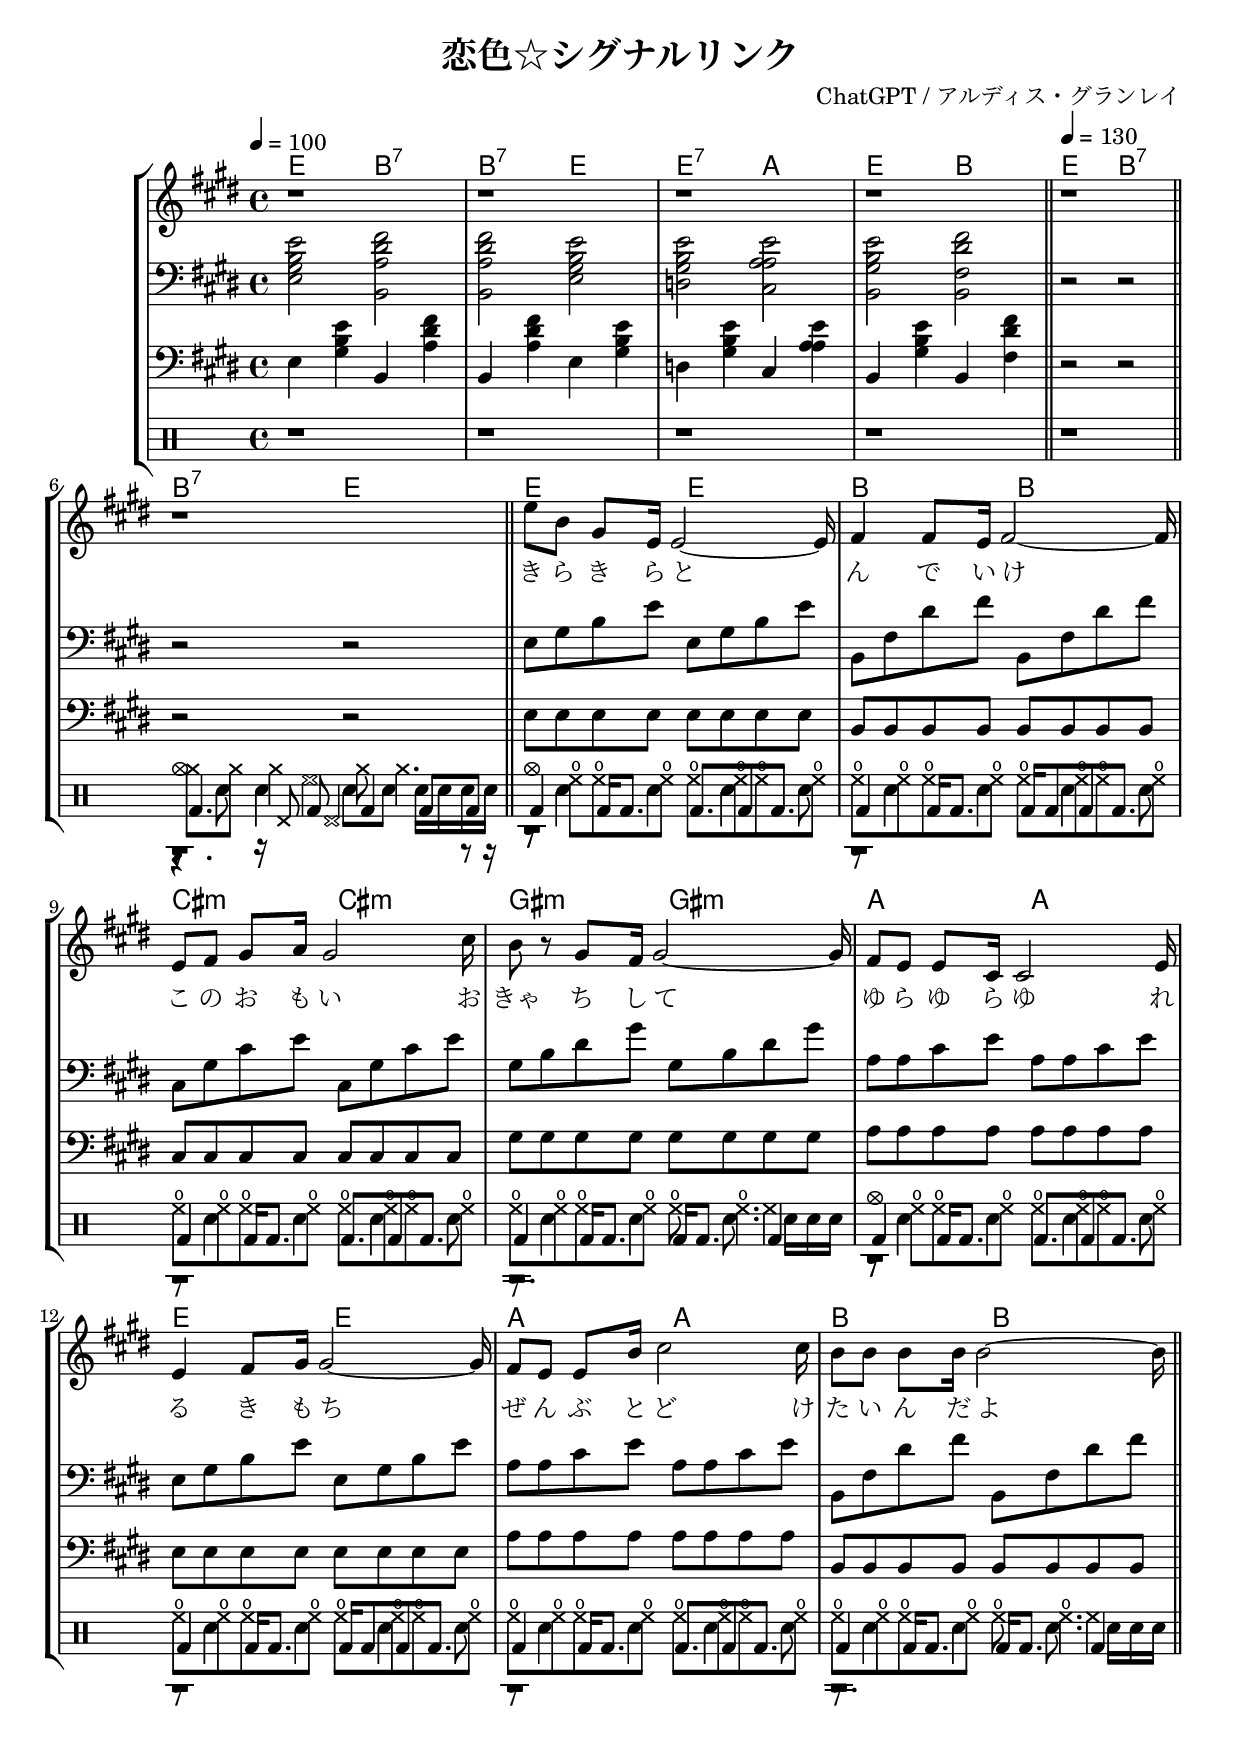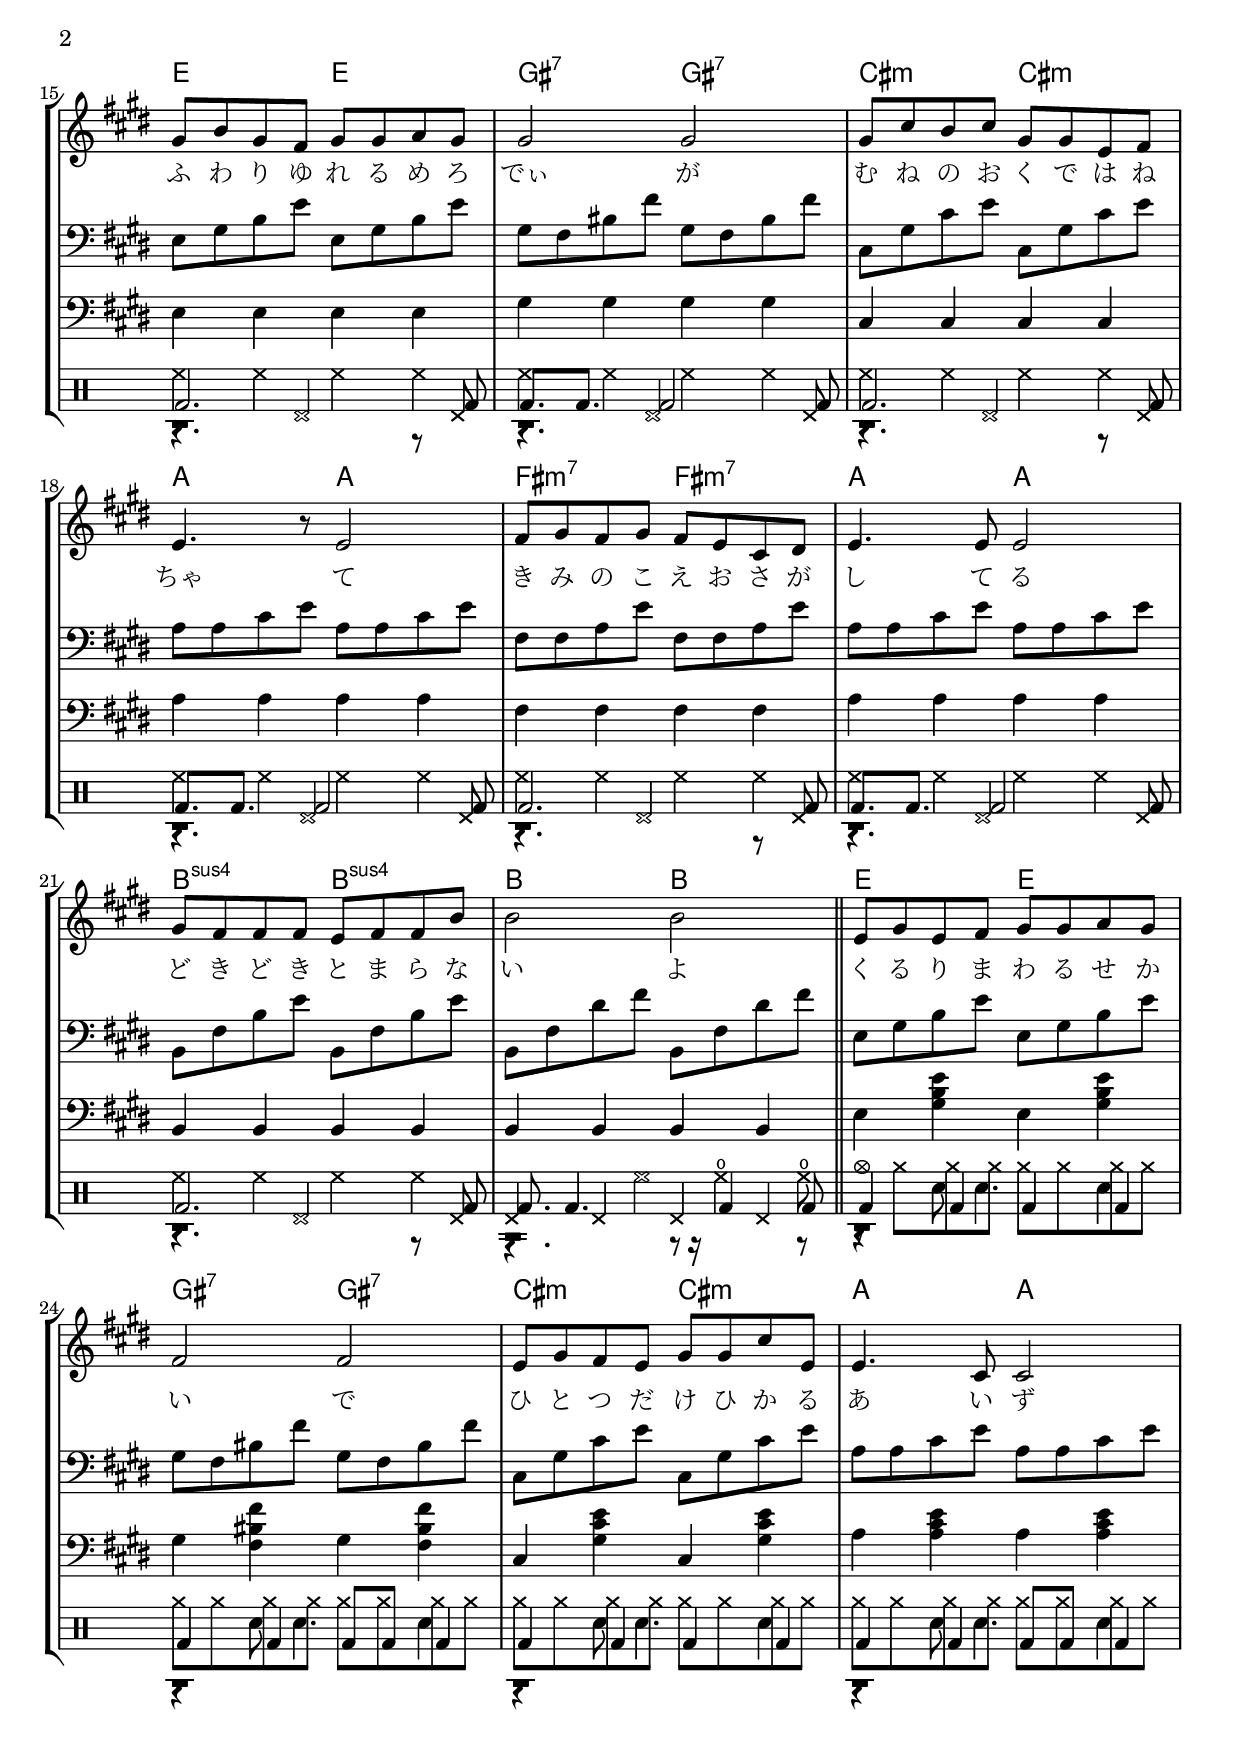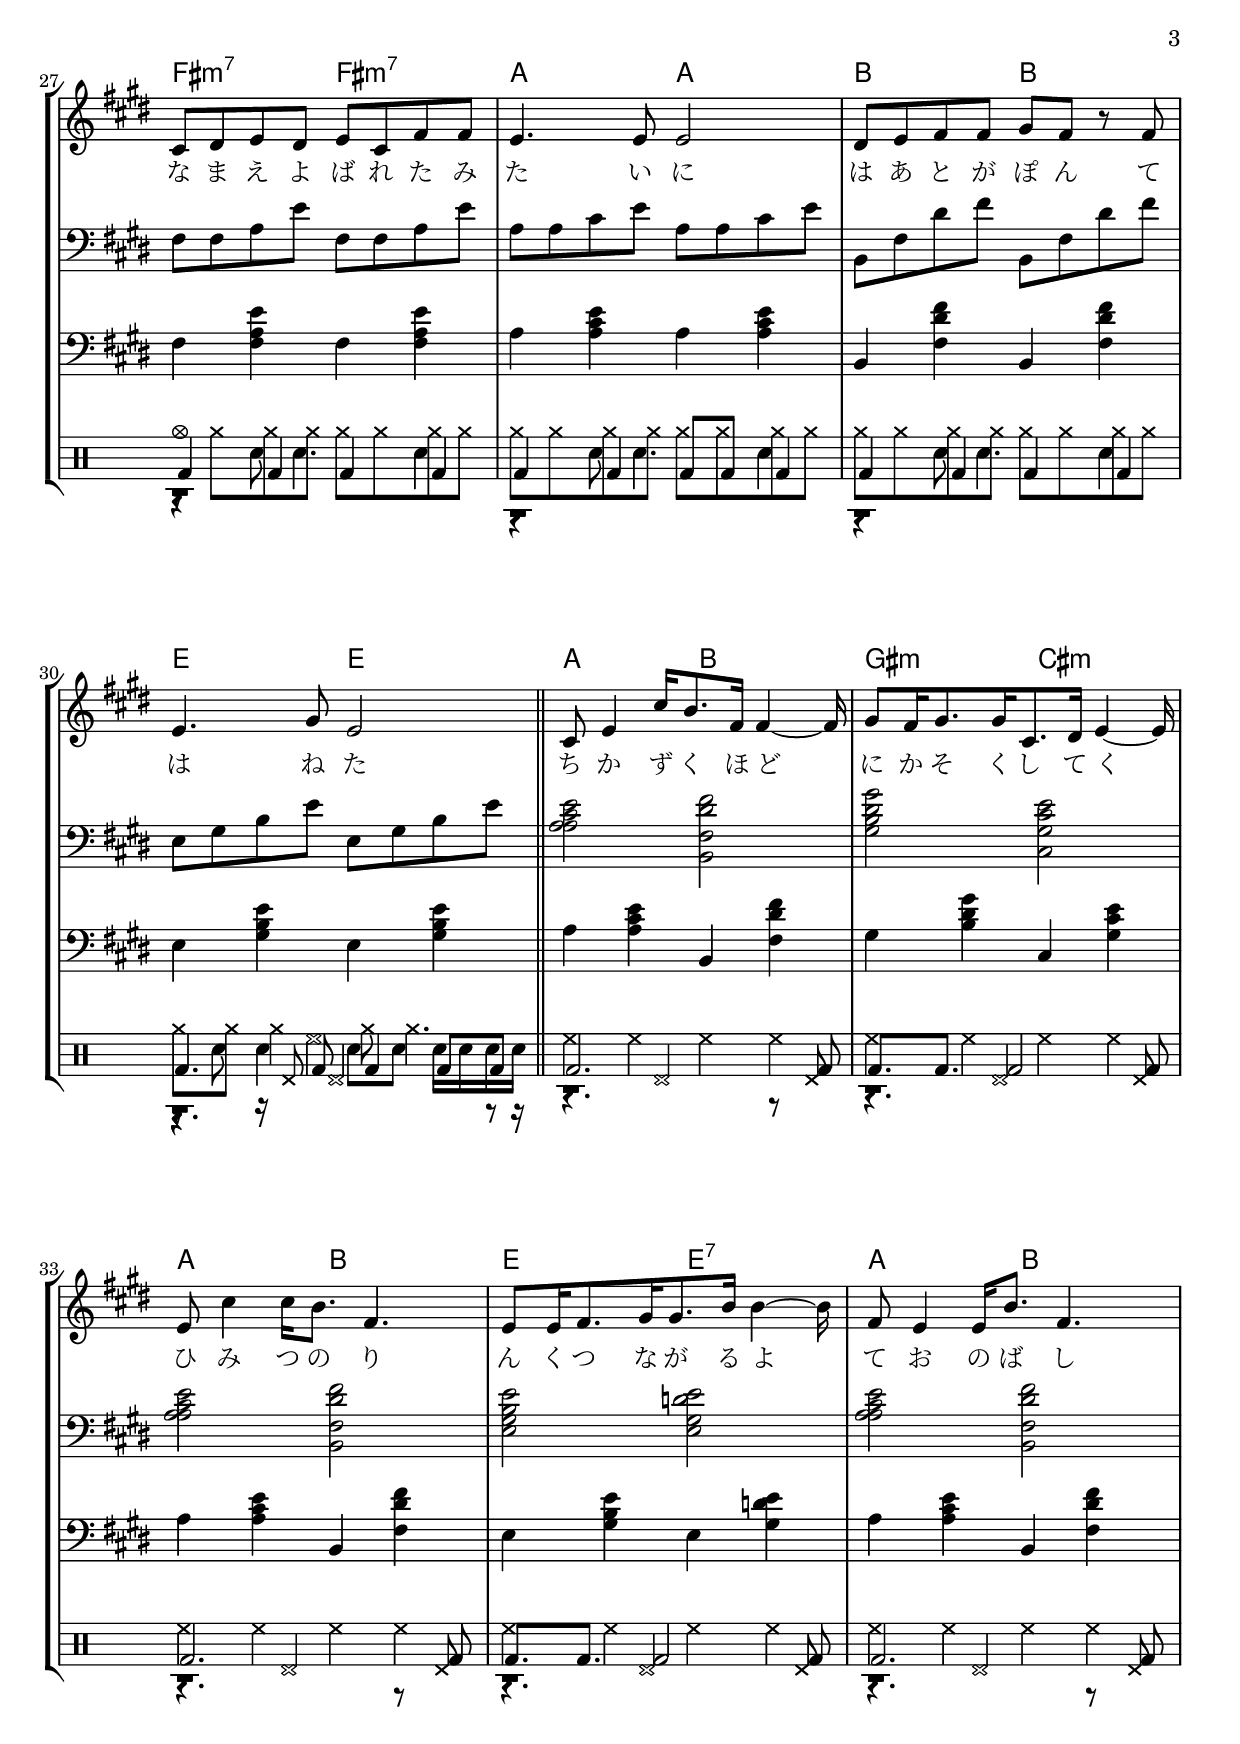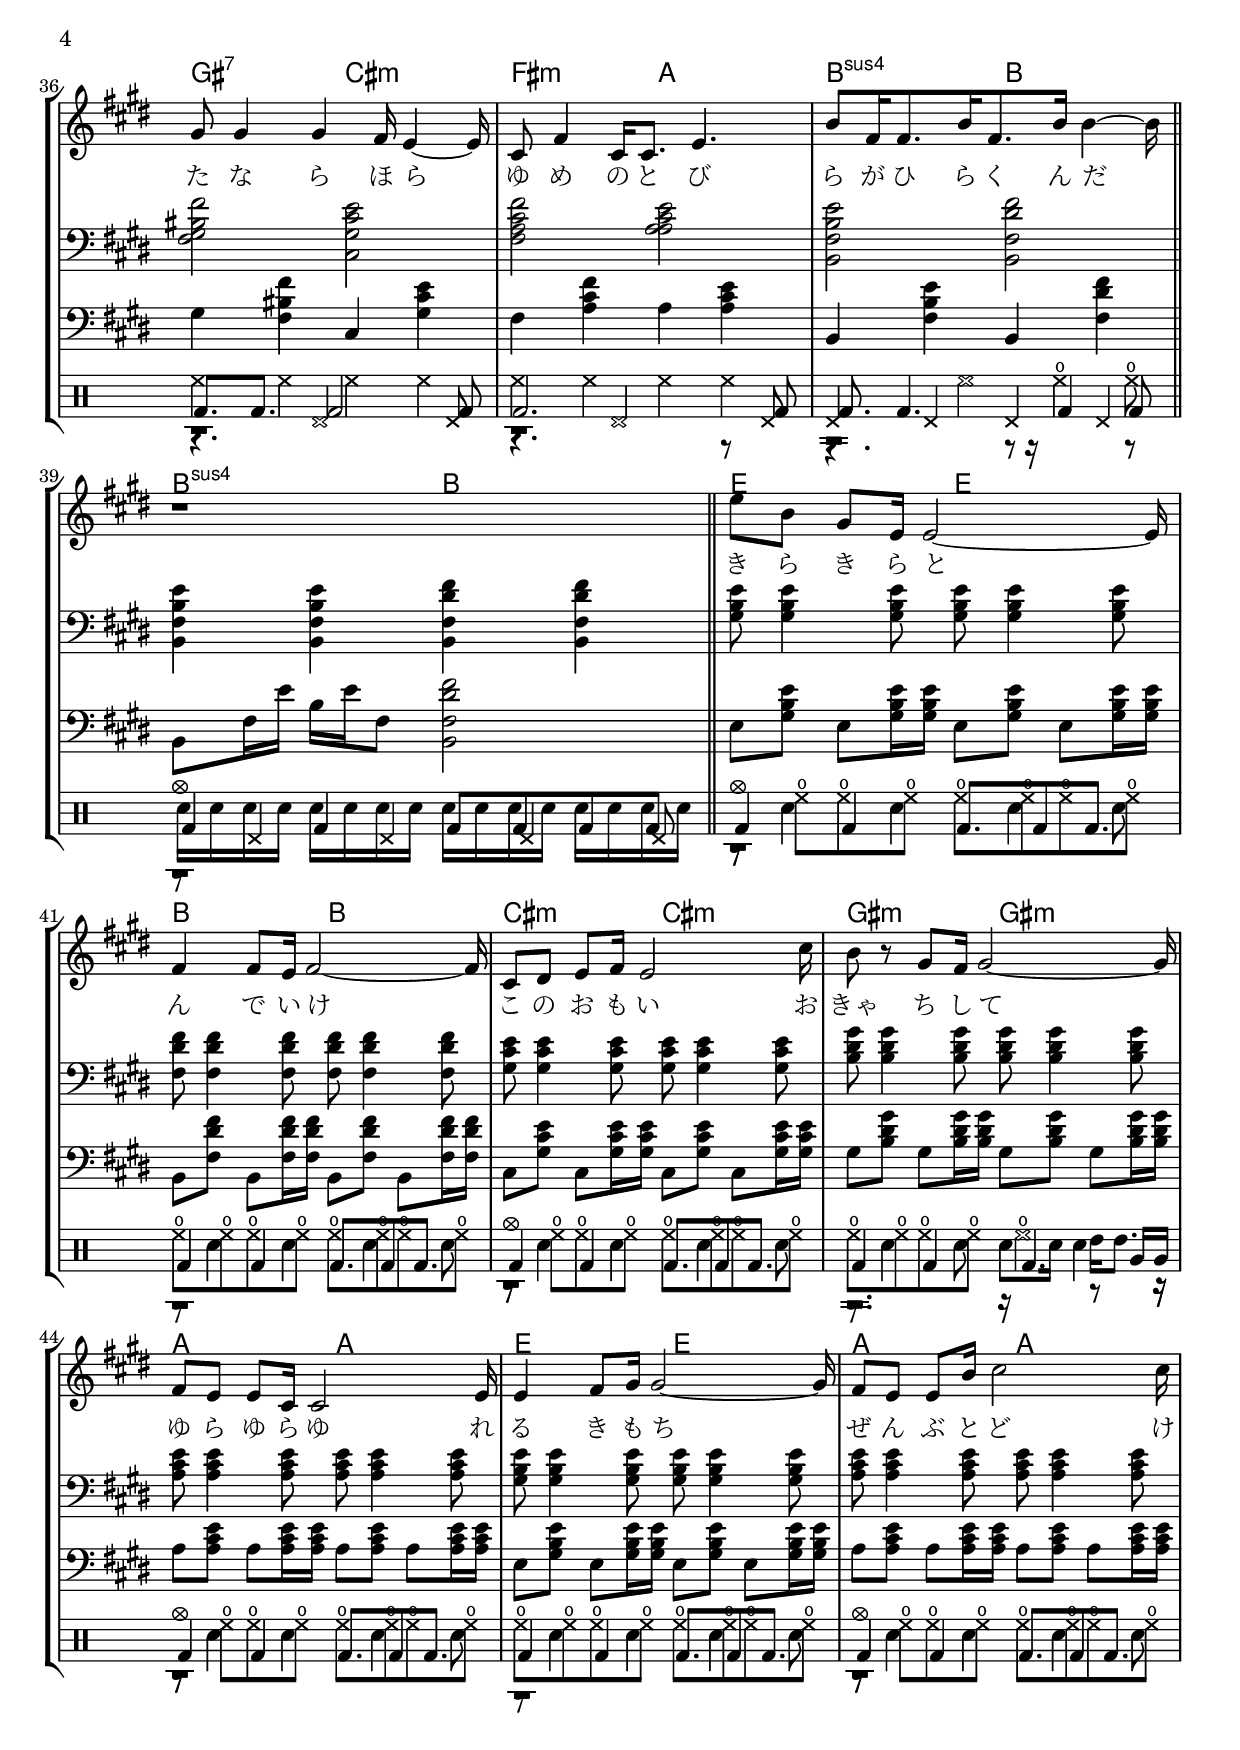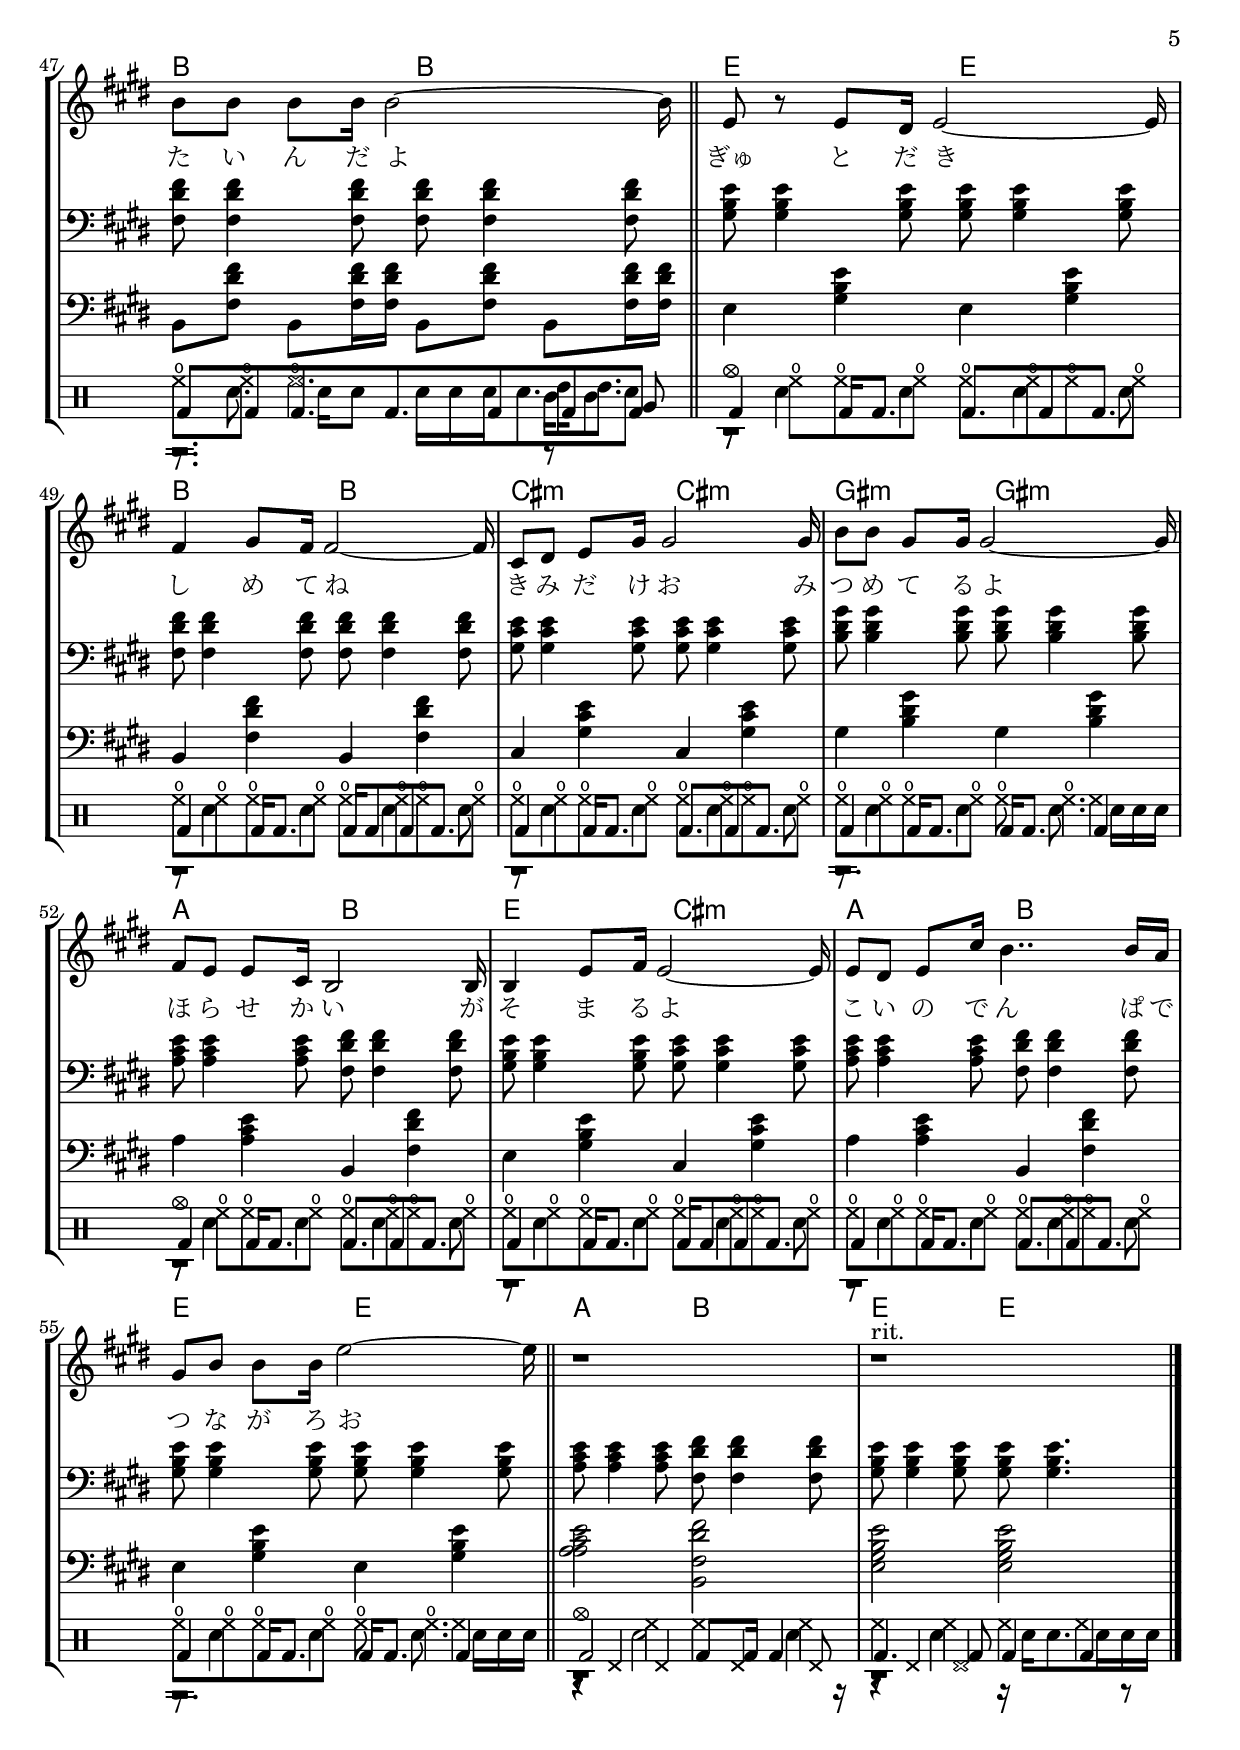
\version "2.12.1"

\header {
	title = \markup {恋色☆シグナルリンク}
	composer = \markup \center-column {"ChatGPT / アルディス・グランレイ"}
}

harmony = \chordmode {
	e2 b2:7 b2:7 e2 e2:7 a2 e2 b2 

	e2 b2:7 

	b2:7 e2 

	e2 e2 b2 b2 cis2:m cis2:m gis2:m gis2:m a2 a2 e2 e2 a2 a2 b2 b2 

	e2 e2 gis2:7 gis2:7 cis2:m cis2:m a2 a2 fis2:min7 fis2:min7 a2 a2 b2:sus4 b2:sus4 b2 b2 

	e2 e2 gis2:7 gis2:7 cis2:m cis2:m a2 a2 fis2:min7 fis2:min7 a2 a2 b2 b2 e2 e2 

	a2 b2 gis2:m cis2:m a2 b2 e2 e2:7 a2 b2 gis2:7 cis2:m fis2:m a2 b2:sus4 b2 

	b2:sus4 b2 

	e2 e2 b2 b2 cis2:m cis2:m gis2:m gis2:m a2 a2 e2 e2 a2 a2 b2 b2 

	e2 e2 b2 b2 cis2:m cis2:m gis2:m gis2:m a2 b2 e2 cis2:m a2 b2 e2 e2 

	a2 b2 e2 e2 
}

melody = {
	\key e \major
	\tempo 4 = 100
	r1 | r1 | r1 | r1   
	\tempo 4 = 130
	r1   
	r1   
	\set Staff.midiInstrument = #"Distorted Guitar"
	\set Staff.midiMinimumVolume = #0.7
	\set Staff.midiMaximumVolume = #0.9
	e''8  b'8  gis'8  e'16  e'2~e'16 
	fis'4  fis'8  e'16  fis'2~fis'16 
	e'8  fis'8  gis'8  a'16  gis'2  cis''16 
	b'8  r8  gis'8  fis'16  gis'2~gis'16 
	fis'8  e'8  e'8  cis'16  cis'2  e'16 
	e'4  fis'8  gis'16  gis'2~gis'16 
	fis'8  e'8  e'8  b'16  cis''2  cis''16 
	b'8  b'8  b'8  b'16  b'2~b'16
	\set Staff.midiInstrument = #"fss0.32"
	\set Staff.midiMinimumVolume = #0.7
	\set Staff.midiMaximumVolume = #0.9
	gis'8  b'8  gis'8  fis'8  gis'8  gis'8  a'8  gis'8 
	gis'2  gis'2 
	gis'8  cis''8  b'8  cis''8  gis'8  gis'8  e'8  fis'8 
	e'4.  r8  e'2 
	fis'8  gis'8  fis'8  gis'8  fis'8  e'8  cis'8  dis'8 
	e'4.  e'8  e'2 
	gis'8  fis'8  fis'8  fis'8  e'8  fis'8  fis'8  b'8 
	b'2  b'2
	\set Staff.midiInstrument = #"fss0.32"
	\set Staff.midiMinimumVolume = #0.7
	\set Staff.midiMaximumVolume = #0.9
	e'8  gis'8  e'8  fis'8  gis'8  gis'8  a'8  gis'8 
	fis'2  fis'2 
	e'8  gis'8  fis'8  e'8  gis'8  gis'8  cis''8  e'8 
	e'4.  cis'8  cis'2 
	cis'8  dis'8  e'8  dis'8  e'8  cis'8  fis'8  fis'8 
	e'4.  e'8  e'2 
	dis'8  e'8  fis'8  fis'8  gis'8  fis'8  r8  fis'8 
	e'4.  gis'8  e'2
	\set Staff.midiInstrument = #"fss0.32"
	\set Staff.midiMinimumVolume = #0.7
	\set Staff.midiMaximumVolume = #0.9
	cis'8  e'4  cis''16  b'8.  fis'16  fis'4~fis'16 
	gis'8  fis'16  gis'8.  gis'16  cis'8.  dis'16  e'4~e'16 
	e'8  cis''4  cis''16  b'8.  fis'4. 
	e'8  e'16  fis'8.  gis'16  gis'8.  b'16  b'4~b'16 
	fis'8  e'4  e'16  b'8.  fis'4. 
	gis'8  gis'4  gis'4  fis'16  e'4~e'16 
	cis'8  fis'4  cis'16  cis'8.  e'4. 
	b'8  fis'16  fis'8.  b'16  fis'8.  b'16  b'4~b'16
	r1   
	\set Staff.midiInstrument = #"fss0.32"
	\set Staff.midiMinimumVolume = #0.7
	\set Staff.midiMaximumVolume = #0.9
	e''8  b'8  gis'8  e'16  e'2~e'16 
	fis'4  fis'8  e'16  fis'2~fis'16 
	cis'8  dis'8  e'8  fis'16  e'2  cis''16 
	b'8  r8  gis'8  fis'16  gis'2~gis'16 
	fis'8  e'8  e'8  cis'16  cis'2  e'16 
	e'4  fis'8  gis'16  gis'2~gis'16 
	fis'8  e'8  e'8  b'16  cis''2  cis''16 
	b'8  b'8  b'8  b'16  b'2~b'16
	\set Staff.midiInstrument = #"fss0.32"
	\set Staff.midiMinimumVolume = #0.7
	\set Staff.midiMaximumVolume = #0.9
	e'8  r8  e'8  dis'16  e'2~e'16 
	fis'4  gis'8  fis'16  fis'2~fis'16 
	cis'8  dis'8  e'8  gis'16  gis'2  gis'16 
	b'8  b'8  gis'8  gis'16  gis'2~gis'16 
	fis'8  e'8  e'8  cis'16  b2  b16 
	b4  e'8  fis'16  e'2~e'16 
	e'8  dis'8  e'8  cis''16  b'4..  b'16  a'16 
	gis'8  b'8  b'8  b'16  e''2~e''16
	r1 | r1^"rit." \bar "|."
}

words = \lyricmode {
	
	
	
	き  ら  き  ら  と  ん  で  い  け  こ  の  お  も  い  お  きゃ  ち  し  て  ゆ  ら  ゆ  ら  ゆ  れ  る  き  も  ち  ぜ  ん  ぶ  と  ど  け  た  い  ん  だ  よ  
	ふ  わ  り  ゆ  れ  る  め  ろ  でぃ  が  む  ね  の  お  く  で  は  ね  ちゃ  て  き  み  の  こ  え  お  さ  が  し  て  る  ど  き  ど  き  と  ま  ら  な  い  よ  
	く  る  り  ま  わ  る  せ  か  い  で  ひ  と  つ  だ  け  ひ  か  る  あ  い  ず  な  ま  え  よ  ば  れ  た  み  た  い  に  は  あ  と  が  ぽ  ん  て  は  ね  た  
	ち  か  ず  く  ほ  ど  に  か  そ  く  し  て  く  ひ  み  つ  の  り  ん  く  つ  な  が  る  よ  て  お  の  ば  し  た  な  ら  ほ  ら  ゆ  め  の  と  び  ら  が  ひ  ら  く  ん  だ  
	
	き  ら  き  ら  と  ん  で  い  け  こ  の  お  も  い  お  きゃ  ち  し  て  ゆ  ら  ゆ  ら  ゆ  れ  る  き  も  ち  ぜ  ん  ぶ  と  ど  け  た  い  ん  だ  よ  
	ぎゅ  と  だ  き  し  め  て  ね  き  み  だ  け  お  み  つ  め  て  る  よ  ほ  ら  せ  か  い  が  そ  ま  る  よ  こ  い  の  で  ん  ぱ  で  つ  な  が  ろ  お  
	
}

tempochange = {
	\time 4/4
	\tempo 4 = 100
	r1 | r1 | r1 | r1 \bar "||"
	\tempo 4 = 130
	r1 \bar "||"
	\tempo 4 = 130
	r1 \bar "||"
	\tempo 4 = 130
	r1 | r1 | r1 | r1 | r1 | r1 | r1 | r1 \bar "||"
	\tempo 4 = 130
	r1 | r1 | r1 | r1 | r1 | r1 | r1 | r1 \bar "||"
	\tempo 4 = 130
	r1 | r1 | r1 | r1 | r1 | r1 | r1 | r1 \bar "||"
	\tempo 4 = 130
	r1 | r1 | r1 | r1 | r1 | r1 | r1 | r1 \bar "||"
	\tempo 4 = 130
	r1 \bar "||"
	\tempo 4 = 130
	r1 | r1 | r1 | r1 | r1 | r1 | r1 | r1 \bar "||"
	\tempo 4 = 130
	r1 | r1 | r1 | r1 | r1 | r1 | r1 | r1 \bar "||"
	\tempo 4 = 130
	r1 | \tempo 4 = 97 r2 \tempo 4 = 86 r2 \bar "|."
}

mainacc = {
	\clef bass
	\set Staff.midiInstrument = #"String Ensemble 2"
	\set Staff.midiMinimumVolume = #0.3
	\set Staff.midiMaximumVolume = #0.6
	\time 4/4
	\key e \major
	\tempo 4 = 100
	<e gis b e'>2
	<b, a dis' fis'>2
	<b, a dis' fis'>2
	<e gis b e'>2
	<d gis b e'>2
	<cis a a e'>2
	<b, gis b e'>2
	<b, fis dis' fis'>2
	\bar "||"

	\set Staff.midiInstrument = #"Acoustic Guitar (steel)"
	\set Staff.midiMinimumVolume = #0.3
	\set Staff.midiMaximumVolume = #0.6
	\tempo 4 = 130
	r2
	r2
	\bar "||"

	\set Staff.midiInstrument = #"Acoustic Guitar (steel)"
	\set Staff.midiMinimumVolume = #0.3
	\set Staff.midiMaximumVolume = #0.6
	r2
	r2
	\bar "||"

	\set Staff.midiInstrument = #"Acoustic Guitar (steel)"
	\set Staff.midiMinimumVolume = #0.3
	\set Staff.midiMaximumVolume = #0.6
	e8 gis8 b8 e'8
	e8 gis8 b8 e'8
	b,8 fis8 dis'8 fis'8
	b,8 fis8 dis'8 fis'8
	cis8 gis8 cis'8 e'8
	cis8 gis8 cis'8 e'8
	gis8 b8 dis'8 gis'8
	gis8 b8 dis'8 gis'8
	a8 a8 cis'8 e'8
	a8 a8 cis'8 e'8
	e8 gis8 b8 e'8
	e8 gis8 b8 e'8
	a8 a8 cis'8 e'8
	a8 a8 cis'8 e'8
	b,8 fis8 dis'8 fis'8
	b,8 fis8 dis'8 fis'8
	\bar "||"

	\set Staff.midiInstrument = #"Acoustic Guitar (steel)"
	\set Staff.midiMinimumVolume = #0.3
	\set Staff.midiMaximumVolume = #0.6
	e8 gis8 b8 e'8
	e8 gis8 b8 e'8
	gis8 fis8 bis8 fis'8
	gis8 fis8 bis8 fis'8
	cis8 gis8 cis'8 e'8
	cis8 gis8 cis'8 e'8
	a8 a8 cis'8 e'8
	a8 a8 cis'8 e'8
	fis8 fis8 a8 e'8
	fis8 fis8 a8 e'8
	a8 a8 cis'8 e'8
	a8 a8 cis'8 e'8
	b,8 fis8 b8 e'8
	b,8 fis8 b8 e'8
	b,8 fis8 dis'8 fis'8
	b,8 fis8 dis'8 fis'8
	\bar "||"

	\set Staff.midiInstrument = #"Electric Bass (finger)"
	\set Staff.midiMinimumVolume = #0.3
	\set Staff.midiMaximumVolume = #0.6
	e8 gis8 b8 e'8
	e8 gis8 b8 e'8
	gis8 fis8 bis8 fis'8
	gis8 fis8 bis8 fis'8
	cis8 gis8 cis'8 e'8
	cis8 gis8 cis'8 e'8
	a8 a8 cis'8 e'8
	a8 a8 cis'8 e'8
	fis8 fis8 a8 e'8
	fis8 fis8 a8 e'8
	a8 a8 cis'8 e'8
	a8 a8 cis'8 e'8
	b,8 fis8 dis'8 fis'8
	b,8 fis8 dis'8 fis'8
	e8 gis8 b8 e'8
	e8 gis8 b8 e'8
	\bar "||"

	\set Staff.midiInstrument = #"Acoustic Guitar (steel)"
	\set Staff.midiMinimumVolume = #0.3
	\set Staff.midiMaximumVolume = #0.6
	<a a cis' e'>2
	<b, fis dis' fis'>2
	<gis b dis' gis'>2
	<cis gis cis' e'>2
	<a a cis' e'>2
	<b, fis dis' fis'>2
	<e gis b e'>2
	<e gis d' e'>2
	<a a cis' e'>2
	<b, fis dis' fis'>2
	<gis fis bis fis'>2
	<cis gis cis' e'>2
	<fis a cis' fis'>2
	<a a cis' e'>2
	<b, fis b e'>2
	<b, fis dis' fis'>2
	\bar "||"

	\set Staff.midiInstrument = #"Acoustic Guitar (steel)"
	\set Staff.midiMinimumVolume = #0.3
	\set Staff.midiMaximumVolume = #0.6
	<b, fis b e'>4 <b, fis b e'>4
	<b, fis dis' fis'>4 <b, fis dis' fis'>4
	\bar "||"

	\set Staff.midiInstrument = #"Acoustic Guitar (steel)"
	\set Staff.midiMinimumVolume = #0.3
	\set Staff.midiMaximumVolume = #0.6
	<gis b e'>8 <gis b e'>4 <gis b e'>8
	<gis b e'>8 <gis b e'>4 <gis b e'>8
	<fis dis' fis'>8 <fis dis' fis'>4 <fis dis' fis'>8
	<fis dis' fis'>8 <fis dis' fis'>4 <fis dis' fis'>8
	<gis cis' e'>8 <gis cis' e'>4 <gis cis' e'>8
	<gis cis' e'>8 <gis cis' e'>4 <gis cis' e'>8
	<b dis' gis'>8 <b dis' gis'>4 <b dis' gis'>8
	<b dis' gis'>8 <b dis' gis'>4 <b dis' gis'>8
	<a cis' e'>8 <a cis' e'>4 <a cis' e'>8
	<a cis' e'>8 <a cis' e'>4 <a cis' e'>8
	<gis b e'>8 <gis b e'>4 <gis b e'>8
	<gis b e'>8 <gis b e'>4 <gis b e'>8
	<a cis' e'>8 <a cis' e'>4 <a cis' e'>8
	<a cis' e'>8 <a cis' e'>4 <a cis' e'>8
	<fis dis' fis'>8 <fis dis' fis'>4 <fis dis' fis'>8
	<fis dis' fis'>8 <fis dis' fis'>4 <fis dis' fis'>8
	\bar "||"

	\set Staff.midiInstrument = #"Acoustic Guitar (steel)"
	\set Staff.midiMinimumVolume = #0.3
	\set Staff.midiMaximumVolume = #0.6
	<gis b e'>8 <gis b e'>4 <gis b e'>8
	<gis b e'>8 <gis b e'>4 <gis b e'>8
	<fis dis' fis'>8 <fis dis' fis'>4 <fis dis' fis'>8
	<fis dis' fis'>8 <fis dis' fis'>4 <fis dis' fis'>8
	<gis cis' e'>8 <gis cis' e'>4 <gis cis' e'>8
	<gis cis' e'>8 <gis cis' e'>4 <gis cis' e'>8
	<b dis' gis'>8 <b dis' gis'>4 <b dis' gis'>8
	<b dis' gis'>8 <b dis' gis'>4 <b dis' gis'>8
	<a cis' e'>8 <a cis' e'>4 <a cis' e'>8
	<fis dis' fis'>8 <fis dis' fis'>4 <fis dis' fis'>8
	<gis b e'>8 <gis b e'>4 <gis b e'>8
	<gis cis' e'>8 <gis cis' e'>4 <gis cis' e'>8
	<a cis' e'>8 <a cis' e'>4 <a cis' e'>8
	<fis dis' fis'>8 <fis dis' fis'>4 <fis dis' fis'>8
	<gis b e'>8 <gis b e'>4 <gis b e'>8
	<gis b e'>8 <gis b e'>4 <gis b e'>8
	\bar "||"

	\set Staff.midiInstrument = #"Acoustic Guitar (steel)"
	\set Staff.midiMinimumVolume = #0.3
	\set Staff.midiMaximumVolume = #0.6
	<a cis' e'>8 <a cis' e'>4 <a cis' e'>8
	<fis dis' fis'>8 <fis dis' fis'>4 <fis dis' fis'>8
	<gis b e'>8 <gis b e'>4 <gis b e'>8
	<gis b e'>8 <gis b e'>4.
	\bar "|."
}

subacc = {
	\clef bass
	\set Staff.midiInstrument = #"Clav"
	\set Staff.midiMinimumVolume = #0.3
	\set Staff.midiMaximumVolume = #0.6
	\time 4/4
	\key e \major
	\tempo 4 = 100
	e4 <gis b e'>4
	b,4 <a dis' fis'>4
	b,4 <a dis' fis'>4
	e4 <gis b e'>4
	d4 <gis b e'>4
	cis4 <a a e'>4
	b,4 <gis b e'>4
	b,4 <fis dis' fis'>4
	\bar "||"

	\set Staff.midiInstrument = #"Electric Bass (finger)"
	\set Staff.midiMinimumVolume = #0.3
	\set Staff.midiMaximumVolume = #0.6
	\tempo 4 = 130
	r2
	r2
	\bar "||"

	\set Staff.midiInstrument = #"Electric Bass (finger)"
	\set Staff.midiMinimumVolume = #0.3
	\set Staff.midiMaximumVolume = #0.6
	r2
	r2
	\bar "||"

	\set Staff.midiInstrument = #"Electric Bass (finger)"
	\set Staff.midiMinimumVolume = #0.3
	\set Staff.midiMaximumVolume = #0.6
	e8 e8 e8 e8
	e8 e8 e8 e8
	b,8 b,8 b,8 b,8
	b,8 b,8 b,8 b,8
	cis8 cis8 cis8 cis8
	cis8 cis8 cis8 cis8
	gis8 gis8 gis8 gis8
	gis8 gis8 gis8 gis8
	a8 a8 a8 a8
	a8 a8 a8 a8
	e8 e8 e8 e8
	e8 e8 e8 e8
	a8 a8 a8 a8
	a8 a8 a8 a8
	b,8 b,8 b,8 b,8
	b,8 b,8 b,8 b,8
	\bar "||"

	\set Staff.midiInstrument = #"Electric Bass (finger)"
	\set Staff.midiMinimumVolume = #0.3
	\set Staff.midiMaximumVolume = #0.6
	e4 e4
	e4 e4
	gis4 gis4
	gis4 gis4
	cis4 cis4
	cis4 cis4
	a4 a4
	a4 a4
	fis4 fis4
	fis4 fis4
	a4 a4
	a4 a4
	b,4 b,4
	b,4 b,4
	b,4 b,4
	b,4 b,4
	\bar "||"

	\set Staff.midiInstrument = #"Electric Bass (finger)"
	\set Staff.midiMinimumVolume = #0.3
	\set Staff.midiMaximumVolume = #0.6
	e4 <gis b e'>4
	e4 <gis b e'>4
	gis4 <fis bis fis'>4
	gis4 <fis bis fis'>4
	cis4 <gis cis' e'>4
	cis4 <gis cis' e'>4
	a4 <a cis' e'>4
	a4 <a cis' e'>4
	fis4 <fis a e'>4
	fis4 <fis a e'>4
	a4 <a cis' e'>4
	a4 <a cis' e'>4
	b,4 <fis dis' fis'>4
	b,4 <fis dis' fis'>4
	e4 <gis b e'>4
	e4 <gis b e'>4
	\bar "||"

	\set Staff.midiInstrument = #"String Ensemble 1"
	\set Staff.midiMinimumVolume = #0.3
	\set Staff.midiMaximumVolume = #0.6
	a4 <a cis' e'>4
	b,4 <fis dis' fis'>4
	gis4 <b dis' gis'>4
	cis4 <gis cis' e'>4
	a4 <a cis' e'>4
	b,4 <fis dis' fis'>4
	e4 <gis b e'>4
	e4 <gis d' e'>4
	a4 <a cis' e'>4
	b,4 <fis dis' fis'>4
	gis4 <fis bis fis'>4
	cis4 <gis cis' e'>4
	fis4 <a cis' fis'>4
	a4 <a cis' e'>4
	b,4 <fis b e'>4
	b,4 <fis dis' fis'>4
	\bar "||"

	\set Staff.midiInstrument = #"String Ensemble 1"
	\set Staff.midiMinimumVolume = #0.3
	\set Staff.midiMaximumVolume = #0.6
	b,8 fis16 e' b e' fis8
	<b, fis dis' fis'>2
	\bar "||"

	\set Staff.midiInstrument = #"String Ensemble 1"
	\set Staff.midiMinimumVolume = #0.3
	\set Staff.midiMaximumVolume = #0.6
	e8 <gis b e'> e <gis b e'>16 <gis b e'>
	e8 <gis b e'> e <gis b e'>16 <gis b e'>
	b,8 <fis dis' fis'> b, <fis dis' fis'>16 <fis dis' fis'>
	b,8 <fis dis' fis'> b, <fis dis' fis'>16 <fis dis' fis'>
	cis8 <gis cis' e'> cis <gis cis' e'>16 <gis cis' e'>
	cis8 <gis cis' e'> cis <gis cis' e'>16 <gis cis' e'>
	gis8 <b dis' gis'> gis <b dis' gis'>16 <b dis' gis'>
	gis8 <b dis' gis'> gis <b dis' gis'>16 <b dis' gis'>
	a8 <a cis' e'> a <a cis' e'>16 <a cis' e'>
	a8 <a cis' e'> a <a cis' e'>16 <a cis' e'>
	e8 <gis b e'> e <gis b e'>16 <gis b e'>
	e8 <gis b e'> e <gis b e'>16 <gis b e'>
	a8 <a cis' e'> a <a cis' e'>16 <a cis' e'>
	a8 <a cis' e'> a <a cis' e'>16 <a cis' e'>
	b,8 <fis dis' fis'> b, <fis dis' fis'>16 <fis dis' fis'>
	b,8 <fis dis' fis'> b, <fis dis' fis'>16 <fis dis' fis'>
	\bar "||"

	\set Staff.midiInstrument = #"String Ensemble 1"
	\set Staff.midiMinimumVolume = #0.3
	\set Staff.midiMaximumVolume = #0.6
	e4 <gis b e'>4
	e4 <gis b e'>4
	b,4 <fis dis' fis'>4
	b,4 <fis dis' fis'>4
	cis4 <gis cis' e'>4
	cis4 <gis cis' e'>4
	gis4 <b dis' gis'>4
	gis4 <b dis' gis'>4
	a4 <a cis' e'>4
	b,4 <fis dis' fis'>4
	e4 <gis b e'>4
	cis4 <gis cis' e'>4
	a4 <a cis' e'>4
	b,4 <fis dis' fis'>4
	e4 <gis b e'>4
	e4 <gis b e'>4
	\bar "||"

	\set Staff.midiInstrument = #"String Ensemble 1"
	\set Staff.midiMinimumVolume = #0.3
	\set Staff.midiMaximumVolume = #0.6
	<a a cis' e'>2
	<b, fis dis' fis'>2
	<e gis b e'>2
	<e gis b e'>2
	\bar "|."
}

percA = {
	\drummode {
	r1 |r1 |r1 |r1 \bar "||"
	r1 \bar "||"
	cymr8 cymr8 cymr4 cymr8 cymr4.  \bar "||"
	cymc1  |r1  |r1  |r1  |cymc1  |r1  |r1  |r1  \bar "||"
	r1  |r1  |r1  |r1  |r1  |r1  |r1  |r2 r8 hho4 hho8  \bar "||"
	r8 cymr8 cymr8 cymr8 cymr8 cymr8 cymr8 cymr8  |cymr8 cymr8 cymr8 cymr8 cymr8 cymr8 cymr8 cymr8  |cymr8 cymr8 cymr8 cymr8 cymr8 cymr8 cymr8 cymr8  |cymr8 cymr8 cymr8 cymr8 cymr8 cymr8 cymr8 cymr8  |r8 cymr8 cymr8 cymr8 cymr8 cymr8 cymr8 cymr8  |cymr8 cymr8 cymr8 cymr8 cymr8 cymr8 cymr8 cymr8  |cymr8 cymr8 cymr8 cymr8 cymr8 cymr8 cymr8 cymr8  |cymr8 cymr8 cymr4 cymr8 cymr4.  \bar "||"
	r1  |r1  |r1  |r1  |r1  |r1  |r1  |r2 r8 hho4 hho8  \bar "||"
	r1  \bar "||"
	r8 hho8 hho8 hho8 hho8 hho8 hho8 hho8  |hho8 hho8 hho8 hho8 hho8 hho8 hho8 hho8  |r8 hho8 hho8 hho8 hho8 hho8 hho8 hho8  |hho8 hho8 hho8 hho8 hho2  |r8 hho8 hho8 hho8 hho8 hho8 hho8 hho8  |hho8 hho8 hho8 hho8 hho8 hho8 hho8 hho8  |r8 hho8 hho8 hho8 hho8 hho8 hho8 hho8  |hho8 hho8 hho2.  \bar "||"
	cymc1  |r1  |r1  |r1  |cymc1  |r1  |r1  |r1  \bar "||"
	r4 hh4 hh4 hh4  |hh4 hh4 hh4 hh4  \bar "|."
	}
}

percB = {
	\drummode {
	r1 |r1 |r1 |r1 \bar "||"
	r1 \bar "||"
	r8 sn8 sn4 sn8 sn8 sn16 sn16 sn16 sn16  \bar "||"
	r8 hho8 hho8 hho8 hho8 hho8 hho8 hho8  |hho8 hho8 hho8 hho8 hho8 hho8 hho8 hho8  |hho8 hho8 hho8 hho8 hho8 hho8 hho8 hho8  |hho8 hho8 hho8 hho8 hho8 hho4.  |r8 hho8 hho8 hho8 hho8 hho8 hho8 hho8  |hho8 hho8 hho8 hho8 hho8 hho8 hho8 hho8  |hho8 hho8 hho8 hho8 hho8 hho8 hho8 hho8  |hho8 hho8 hho8 hho8 hho8 hho4.  \bar "||"
	r4. hhp2 hhp8  |r4. hhp2 hhp8  |r4. hhp2 hhp8  |r4. hhp2 hhp8  |r4. hhp2 hhp8  |r4. hhp2 hhp8  |r4. hhp2 hhp8  |hhp4 hhp4 hhp4 hhp4  \bar "||"
	r4 sn8 sn4. sn4  |r4 sn8 sn4. sn4  |r4 sn8 sn4. sn4  |r4 sn8 sn4. sn4  |r4 sn8 sn4. sn4  |r4 sn8 sn4. sn4  |r4 sn8 sn4. sn4  |r8 sn8 sn4 sn8 sn8 sn16 sn16 sn16 sn16  \bar "||"
	r4. hhp2 hhp8  |r4. hhp2 hhp8  |r4. hhp2 hhp8  |r4. hhp2 hhp8  |r4. hhp2 hhp8  |r4. hhp2 hhp8  |r4. hhp2 hhp8  |hhp4 hhp4 hhp4 hhp4  \bar "||"
	sn16 sn16 sn16 sn16 sn16 sn16 sn16 sn16 sn16 sn16 sn16 sn16 sn16 sn16 sn16 sn16  \bar "||"
	r8 sn4 sn4 sn4 sn8  |r8 sn4 sn4 sn4 sn8  |r8 sn4 sn4 sn4 sn8  |r8 sn4 sn8 sn8 sn16 sn4 r16  |r8 sn4 sn4 sn4 sn8  |r8 sn4 sn4 sn4 sn8  |r8 sn4 sn4 sn4 sn8  |r8 sn8. sn16 sn8 sn16 sn16 sn16 sn8. sn8  \bar "||"
	r8 hho8 hho8 hho8 hho8 hho8 hho8 hho8  |hho8 hho8 hho8 hho8 hho8 hho8 hho8 hho8  |hho8 hho8 hho8 hho8 hho8 hho8 hho8 hho8  |hho8 hho8 hho8 hho8 hho8 hho4.  |r8 hho8 hho8 hho8 hho8 hho8 hho8 hho8  |hho8 hho8 hho8 hho8 hho8 hho8 hho8 hho8  |hho8 hho8 hho8 hho8 hho8 hho8 hho8 hho8  |hho8 hho8 hho8 hho8 hho8 hho4.  \bar "||"
	r8 hhp4 hhp4 hhp4 hhp8  |r8 hhp4 hhp2 r8  \bar "|."
	}
}

percC = {
	\drummode {
	r1 |r1 |r1 |r1 \bar "||"
	r1 \bar "||"
	bd4. bd8 bd4 bd8 bd8  \bar "||"
	r1  |r1  |r1  |r2. hh4  |r1  |r1  |r1  |r2. hh4  \bar "||"
	hh4 hh4 hh4 hh4  |hh4 hh4 hh4 hh4  |hh4 hh4 hh4 hh4  |hh4 hh4 hh4 hh4  |hh4 hh4 hh4 hh4  |hh4 hh4 hh4 hh4  |hh4 hh4 hh4 hh4  |r4. hh2 r8  \bar "||"
	bd4 bd4 bd4 bd4  |bd4 bd4 bd8 bd8 bd4  |bd4 bd4 bd4 bd4  |bd4 bd4 bd8 bd8 bd4  |bd4 bd4 bd4 bd4  |bd4 bd4 bd8 bd8 bd4  |bd4 bd4 bd4 bd4  |bd4. bd8 bd4 bd8 bd8  \bar "||"
	hh4 hh4 hh4 hh4  |hh4 hh4 hh4 hh4  |hh4 hh4 hh4 hh4  |hh4 hh4 hh4 hh4  |hh4 hh4 hh4 hh4  |hh4 hh4 hh4 hh4  |hh4 hh4 hh4 hh4  |r4. hh2 r8  \bar "||"
	bd4 bd4 bd8 bd8 bd8 bd8  \bar "||"
	bd4 bd4 bd8. bd8 bd8.  |bd4 bd4 bd8. bd8 bd8.  |bd4 bd4 bd8. bd8 bd8.  |bd4 bd4 r16 bd4. r16  |bd4 bd4 bd8. bd8 bd8.  |bd4 bd4 bd8. bd8 bd8.  |bd4 bd4 bd8. bd8 bd8.  |bd8 bd8 bd8. bd8. bd8 bd8 bd8  \bar "||"
	r1  |r1  |r1  |r2. hh4  |r1  |r1  |r1  |r2. hh4  \bar "||"
	r4 sn2 sn4  |r4 sn4 r16 sn16 sn8. sn16 sn16 sn16  \bar "|."
	}
}

percD = {
	\drummode {
	r1 |r1 |r1 |r1 \bar "||"
	r1 \bar "||"
	cymc1  \bar "||"
	r8 sn4 sn4 sn4 sn8  |r8 sn4 sn4 sn4 sn8  |r8 sn4 sn4 sn4 sn8  |r8 sn4 sn4 sn8. sn16 sn16 sn16  |r8 sn4 sn4 sn4 sn8  |r8 sn4 sn4 sn4 sn8  |r8 sn4 sn4 sn4 sn8  |r8 sn4 sn4 sn8. sn16 sn16 sn16  \bar "||"
	bd2. r8 bd8  |bd8. bd8. bd2 bd8  |bd2. r8 bd8  |bd8. bd8. bd2 bd8  |bd2. r8 bd8  |bd8. bd8. bd2 bd8  |bd2. r8 bd8  |bd8. bd4. r16 bd4 bd8  \bar "||"
	cymc1  |r1 |r1 |r1 |cymc1  |r1 |r1 |r1 \bar "||"
	bd2. r8 bd8  |bd8. bd8. bd2 bd8  |bd2. r8 bd8  |bd8. bd8. bd2 bd8  |bd2. r8 bd8  |bd8. bd8. bd2 bd8  |bd2. r8 bd8  |bd8. bd4. r16 bd4 bd8  \bar "||"
	r8 hhp4 hhp4 hhp4 hhp8  \bar "||"
	cymc1  |r1  |cymc1  |r1  |cymc1  |r1  |cymc1  |r1  \bar "||"
	r8 sn4 sn4 sn4 sn8  |r8 sn4 sn4 sn4 sn8  |r8 sn4 sn4 sn4 sn8  |r8 sn4 sn4 sn8. sn16 sn16 sn16  |r8 sn4 sn4 sn4 sn8  |r8 sn4 sn4 sn4 sn8  |r8 sn4 sn4 sn4 sn8  |r8 sn4 sn4 sn8. sn16 sn16 sn16  \bar "||"
	bd2 bd8 bd16 bd4 r16  |bd4. bd8 bd4 bd4  \bar "|."
	}
}

percE = {
	\drummode {
	r1 |r1 |r1 |r1 \bar "||"
	r1 \bar "||"
	r4 r16 hhp8 hhp2 r16  \bar "||"
	bd4 bd16 bd8. bd8. bd8 bd8.  |bd4 bd16 bd8. bd16 bd8 bd8 bd8.  |bd4 bd16 bd8. bd8. bd8 bd8.  |bd4 bd16 bd8. bd16 bd8. bd4  |bd4 bd16 bd8. bd8. bd8 bd8.  |bd4 bd16 bd8. bd16 bd8 bd8 bd8.  |bd4 bd16 bd8. bd8. bd8 bd8.  |bd4 bd16 bd8. bd16 bd8. bd4  \bar "||"
	r1 | r1 | r1 | r1 | r1 | r1 | r1 | r1 \bar "||"
	r1 |r1 |r1 |r1 |r1 |r1 |r1 |r4 r16 hhp8 hhp2 r16  \bar "||"
	r1 | r1 | r1 | r1 | r1 | r1 | r1 | r1 \bar "||"
	cymc1  \bar "||"
	r1 |r1 |r1 |r2. tommh16 tommh8.  |r1 |r1 |r1 |r2. tommh16 tommh8.  \bar "||"
	bd4 bd16 bd8. bd8. bd8 bd8.  |bd4 bd16 bd8. bd16 bd8 bd8 bd8.  |bd4 bd16 bd8. bd8. bd8 bd8.  |bd4 bd16 bd8. bd16 bd8. bd4  |bd4 bd16 bd8. bd8. bd8 bd8.  |bd4 bd16 bd8. bd16 bd8 bd8 bd8.  |bd4 bd16 bd8. bd8. bd8 bd8.  |bd4 bd16 bd8. bd16 bd8. bd4  \bar "||"
	cymc1  |r1 \bar "|."
	}
}

percF = {
	\drummode {
	r1 | r1 | r1 | r1 \bar "||"
	r1 \bar "||"
	r4. hh2 r8  \bar "||"
	r1 | r1 | r1 | r1 | r1 | r1 | r1 | r1 \bar "||"
	r1 | r1 | r1 | r1 | r1 | r1 | r1 | r1 \bar "||"
	r1 |r1 |r1 |r1 |r1 |r1 |r1 |r4. hh2 r8  \bar "||"
	r1 | r1 | r1 | r1 | r1 | r1 | r1 | r1 \bar "||"
	r1 \bar "||"
	r1 |r1 |r1 |r2. r8 tomfh16 tomfh16  |r1 |r1 |r1 |r2. r8 tomfh8  \bar "||"
	r1 | r1 | r1 | r1 | r1 | r1 | r1 | r1 \bar "||"
	r1 | r1 \bar "|."
	}
}

percG = {
	\drummode {
	r1 | r1 | r1 | r1 \bar "||"
	r1 \bar "||"
	r1 \bar "||"
	r1 | r1 | r1 | r1 | r1 | r1 | r1 | r1 \bar "||"
	r1 | r1 | r1 | r1 | r1 | r1 | r1 | r1 \bar "||"
	r1 | r1 | r1 | r1 | r1 | r1 | r1 | r1 \bar "||"
	r1 | r1 | r1 | r1 | r1 | r1 | r1 | r1 \bar "||"
	r1 \bar "||"
	r1 |r1 |r1 |r1 |r1 |r1 |r1 |r2. tomml16 tomml8.  \bar "||"
	r1 | r1 | r1 | r1 | r1 | r1 | r1 | r1 \bar "||"
	r1 | r1 \bar "|."
	}
}

\score {
	<<
		\new StaffGroup <<
			\new ChordNames {\harmony}
			\new Voice = "melody" {\melody}
			\new Lyrics \lyricsto "melody" \words
			\new Staff = "mainacc" {\mainacc}
			\new Staff = "subacc" {\subacc}
			\new DrumStaff <<
				\new DrumVoice {\percA}
				\new DrumVoice {\percB}
				\new DrumVoice {\percC}
				\new DrumVoice {\percD}
				\new DrumVoice {\percE}
				\new DrumVoice {\percF}
				\new DrumVoice {\percG}
			>>
		>>
	>>
	\layout { }
}
